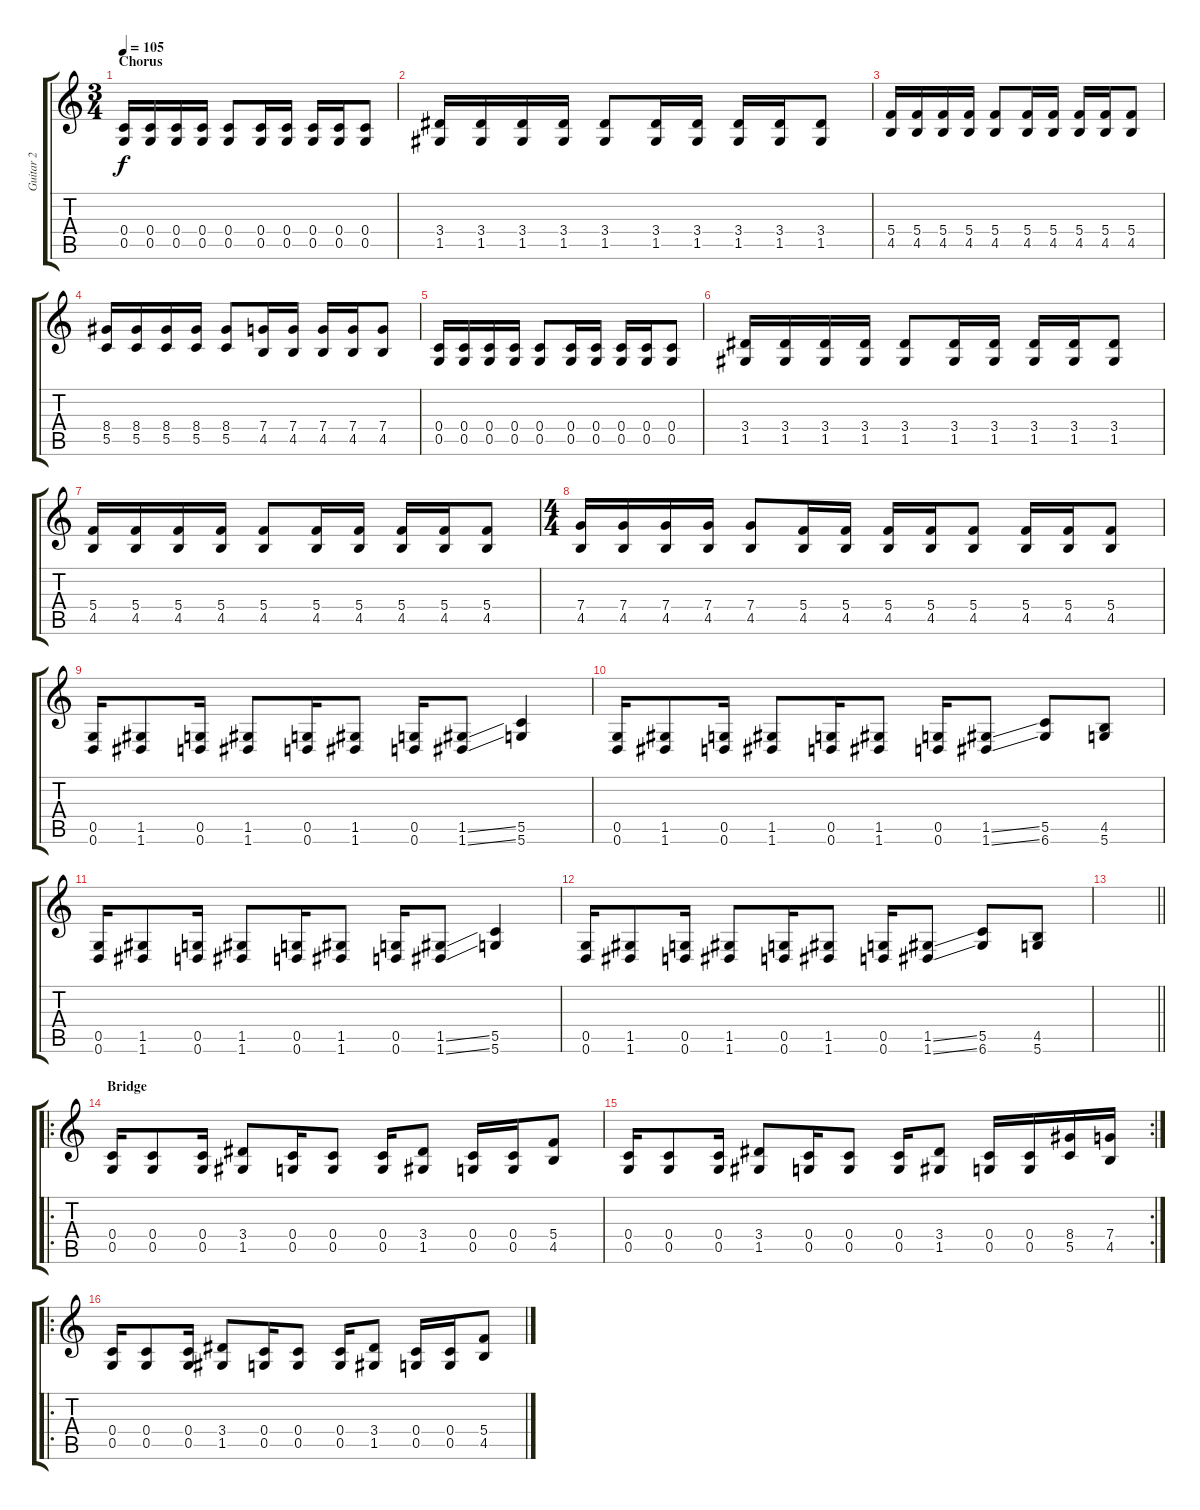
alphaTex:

\track ("Guitar 2" "Guitar 2") {instrument distortionguitar}
\staff {score tabs}
\tuning (D4 A3 F3 C3 G2 D2) {hide}
\ts (3 4)
\section ("" "Chorus")
\tempo 105
\clef g2
\ks c
(0.4 0.5).16{dy f} (0.4 0.5).16 (0.4 0.5).16 (0.4 0.5).16 (0.4 0.5).8 (0.4 0.5).16 (0.4 0.5).16 (0.4 0.5).16 (0.4 0.5).16 (0.4 0.5).8 |
(3.4 1.5).16 (3.4 1.5).16 (3.4 1.5).16 (3.4 1.5).16 (3.4 1.5).8 (3.4 1.5).16 (3.4 1.5).16 (3.4 1.5).16 (3.4 1.5).16 (3.4 1.5).8 |
(5.4 4.5).16 (5.4 4.5).16 (5.4 4.5).16 (5.4 4.5).16 (5.4 4.5).8 (5.4 4.5).16 (5.4 4.5).16 (5.4 4.5).16 (5.4 4.5).16 (5.4 4.5).8 |
(8.4 5.5).16 (8.4 5.5).16 (8.4 5.5).16 (8.4 5.5).16 (8.4 5.5).8 (7.4 4.5).16 (7.4 4.5).16 (7.4 4.5).16 (7.4 4.5).16 (7.4 4.5).8 |
(0.4 0.5).16 (0.4 0.5).16 (0.4 0.5).16 (0.4 0.5).16 (0.4 0.5).8 (0.4 0.5).16 (0.4 0.5).16 (0.4 0.5).16 (0.4 0.5).16 (0.4 0.5).8 |
(3.4 1.5).16 (3.4 1.5).16 (3.4 1.5).16 (3.4 1.5).16 (3.4 1.5).8 (3.4 1.5).16 (3.4 1.5).16 (3.4 1.5).16 (3.4 1.5).16 (3.4 1.5).8 |
(5.4 4.5).16 (5.4 4.5).16 (5.4 4.5).16 (5.4 4.5).16 (5.4 4.5).8 (5.4 4.5).16 (5.4 4.5).16 (5.4 4.5).16 (5.4 4.5).16 (5.4 4.5).8 |
\ts (4 4)
(7.4 4.5).16 (7.4 4.5).16 (7.4 4.5).16 (7.4 4.5).16 (7.4 4.5).8 (5.4 4.5).16 (5.4 4.5).16 (5.4 4.5).16 (5.4 4.5).16 (5.4 4.5).8 (5.4 4.5).16 (5.4 4.5).16 (5.4 4.5).8 |
(0.5 0.6).16 (1.5 1.6).8 (0.5 0.6).16 (1.5 1.6).8 (0.5 0.6).16 (1.5 1.6).8 (0.5 0.6).16 (1.5{ss} 1.6{ss}).8 (5.5 5.6).4 |
(0.5 0.6).16 (1.5 1.6).8 (0.5 0.6).16 (1.5 1.6).8 (0.5 0.6).16 (1.5 1.6).8 (0.5 0.6).16 (1.5{ss} 1.6{ss}).8 (5.5 6.6).8 (4.5 5.6).8 |
(0.5 0.6).16 (1.5 1.6).8 (0.5 0.6).16 (1.5 1.6).8 (0.5 0.6).16 (1.5 1.6).8 (0.5 0.6).16 (1.5{ss} 1.6{ss}).8 (5.5 5.6).4 |
(0.5 0.6).16 (1.5 1.6).8 (0.5 0.6).16 (1.5 1.6).8 (0.5 0.6).16 (1.5 1.6).8 (0.5 0.6).16 (1.5{ss} 1.6{ss}).8 (5.5 6.6).8 (4.5 5.6).8 |
\barLineRight lightlight
|
\ro
\section ("" "Bridge")
(0.4 0.5).16 (0.4 0.5).8 (0.4 0.5).16 (3.4 1.5).8 (0.4 0.5).16 (0.4 0.5).8 (0.4 0.5).16 (3.4 1.5).8 (0.4 0.5).16 (0.4 0.5).16 (5.4 4.5).8 |
\rc 2
(0.4 0.5).16 (0.4 0.5).8 (0.4 0.5).16 (3.4 1.5).8 (0.4 0.5).16 (0.4 0.5).8 (0.4 0.5).16 (3.4 1.5).8 (0.4 0.5).16 (0.4 0.5).16 (8.4 5.5).16 (7.4 4.5).16 |
\ro
(0.4 0.5).16 (0.4 0.5).8 (0.4 0.5).16 (3.4 1.5).8 (0.4 0.5).16 (0.4 0.5).8 (0.4 0.5).16 (3.4 1.5).8 (0.4 0.5).16 (0.4 0.5).16 (5.4 4.5).8
